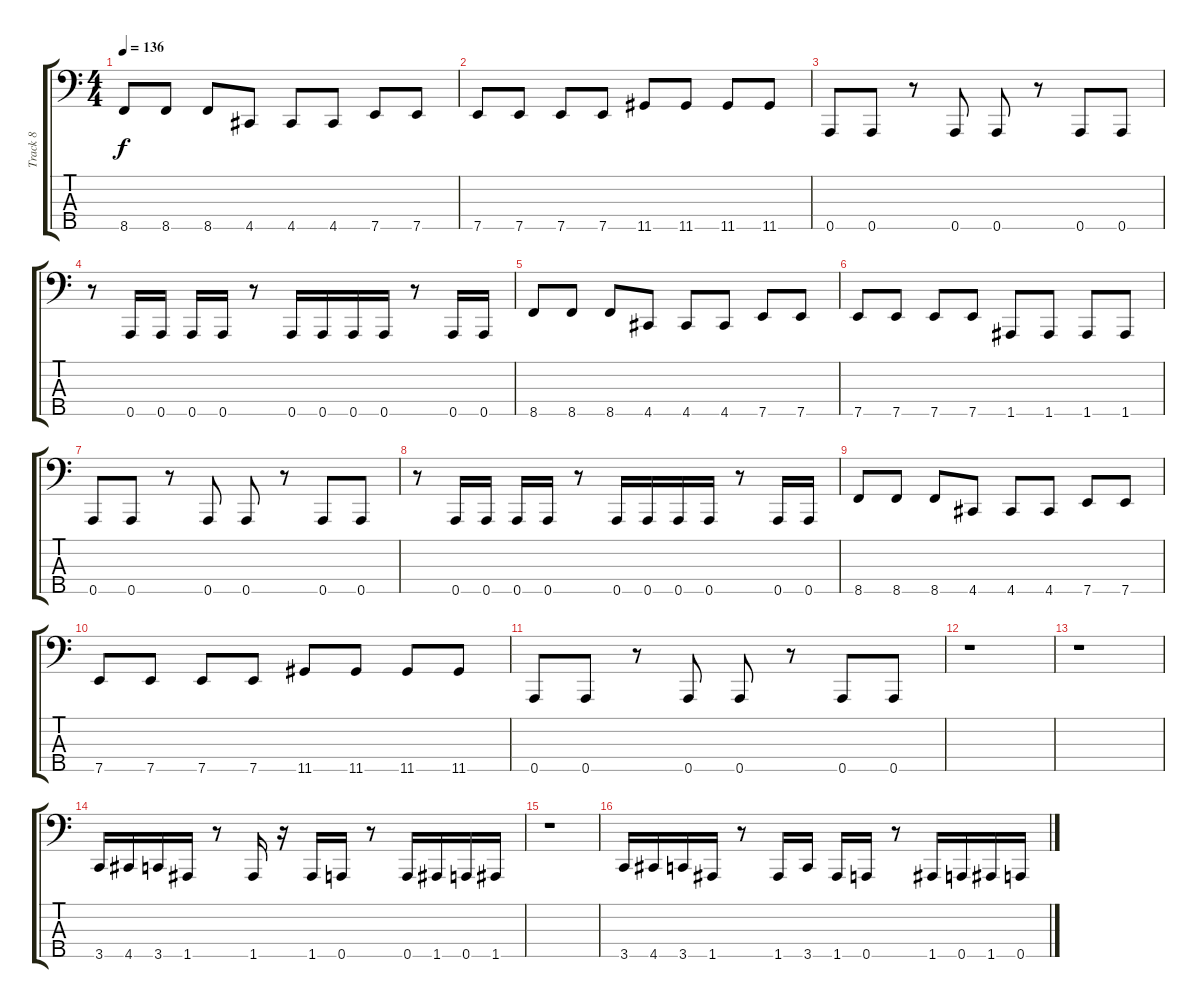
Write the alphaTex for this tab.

\track ("Track 8" "Track 8") {instrument acousticguitarsteel}
\staff {score tabs}
\tuning (G2 D2 A1 E1 A0) {hide}
\ts (4 4)
\tempo 136
\clef f4
\ks c
8.5.8{dy f} 8.5.8 8.5.8 4.5.8 4.5.8 4.5.8 7.5.8 7.5.8 |
7.5.8 7.5.8 7.5.8 7.5.8 11.5.8 11.5.8 11.5.8 11.5.8 |
0.5.8 0.5.8 r.8 0.5.8 0.5.8 r.8 0.5.8 0.5.8 |
r.8 0.5.16 0.5.16 0.5.16 0.5.16 r.8 0.5.16 0.5.16 0.5.16 0.5.16 r.8 0.5.16 0.5.16 |
8.5.8 8.5.8 8.5.8 4.5.8 4.5.8 4.5.8 7.5.8 7.5.8 |
7.5.8 7.5.8 7.5.8 7.5.8 1.5.8 1.5.8 1.5.8 1.5.8 |
0.5.8 0.5.8 r.8 0.5.8 0.5.8 r.8 0.5.8 0.5.8 |
r.8 0.5.16 0.5.16 0.5.16 0.5.16 r.8 0.5.16 0.5.16 0.5.16 0.5.16 r.8 0.5.16 0.5.16 |
8.5.8 8.5.8 8.5.8 4.5.8 4.5.8 4.5.8 7.5.8 7.5.8 |
7.5.8 7.5.8 7.5.8 7.5.8 11.5.8 11.5.8 11.5.8 11.5.8 |
0.5.8 0.5.8 r.8 0.5.8 0.5.8 r.8 0.5.8 0.5.8 |
r.1 |
r.1 |
3.5.16 4.5.16 3.5.16 1.5.16 r.8 1.5.16 r.16 1.5.16 0.5.16 r.8 0.5.16 1.5.16 0.5.16 1.5.16 |
r.1 |
3.5.16 4.5.16 3.5.16 1.5.16 r.8 1.5.16 3.5.16 1.5.16 0.5.16 r.8 1.5.16 0.5.16 1.5.16 0.5.16
